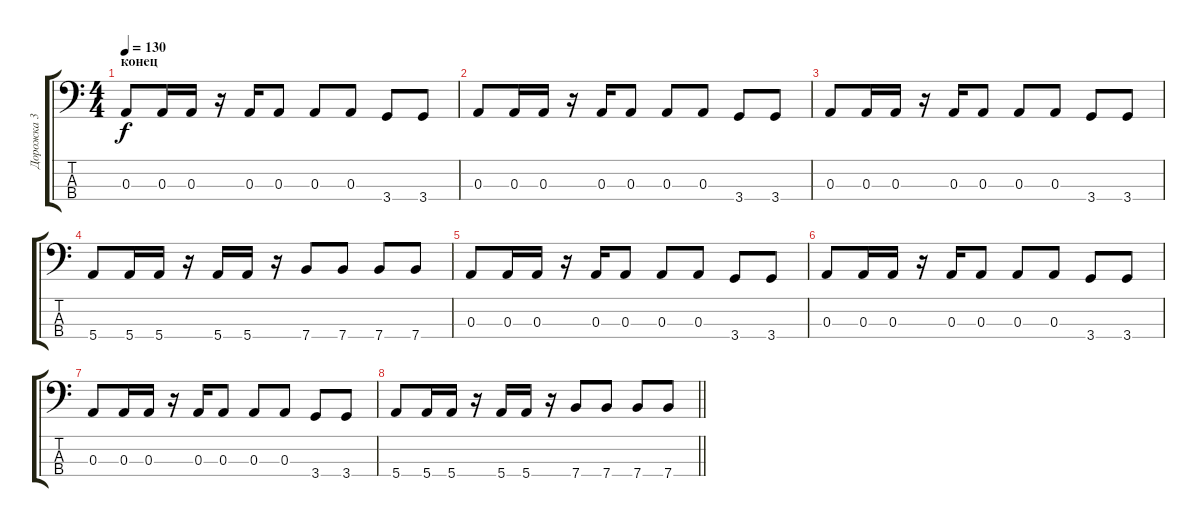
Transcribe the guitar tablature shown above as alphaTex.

\track ("Дорожка 3" "Дорожка 3") {instrument electricbassfinger}
\staff {score tabs}
\tuning (G2 D2 A1 E1) {hide}
\ts (4 4)
\section ("" "конец")
\tempo 130
\clef f4
\ks c
0.3.8{dy f} 0.3.16 0.3.16 r.16 0.3.16 0.3.8 0.3.8 0.3.8 3.4.8 3.4.8 |
0.3.8 0.3.16 0.3.16 r.16 0.3.16 0.3.8 0.3.8 0.3.8 3.4.8 3.4.8 |
0.3.8 0.3.16 0.3.16 r.16 0.3.16 0.3.8 0.3.8 0.3.8 3.4.8 3.4.8 |
5.4.8 5.4.16 5.4.16 r.16 5.4.16 5.4.16 r.16 7.4.8 7.4.8 7.4.8 7.4.8 |
0.3.8 0.3.16 0.3.16 r.16 0.3.16 0.3.8 0.3.8 0.3.8 3.4.8 3.4.8 |
0.3.8 0.3.16 0.3.16 r.16 0.3.16 0.3.8 0.3.8 0.3.8 3.4.8 3.4.8 |
0.3.8 0.3.16 0.3.16 r.16 0.3.16 0.3.8 0.3.8 0.3.8 3.4.8 3.4.8 |
\barLineRight lightlight
5.4.8 5.4.16 5.4.16 r.16 5.4.16 5.4.16 r.16 7.4.8 7.4.8 7.4.8 7.4.8
